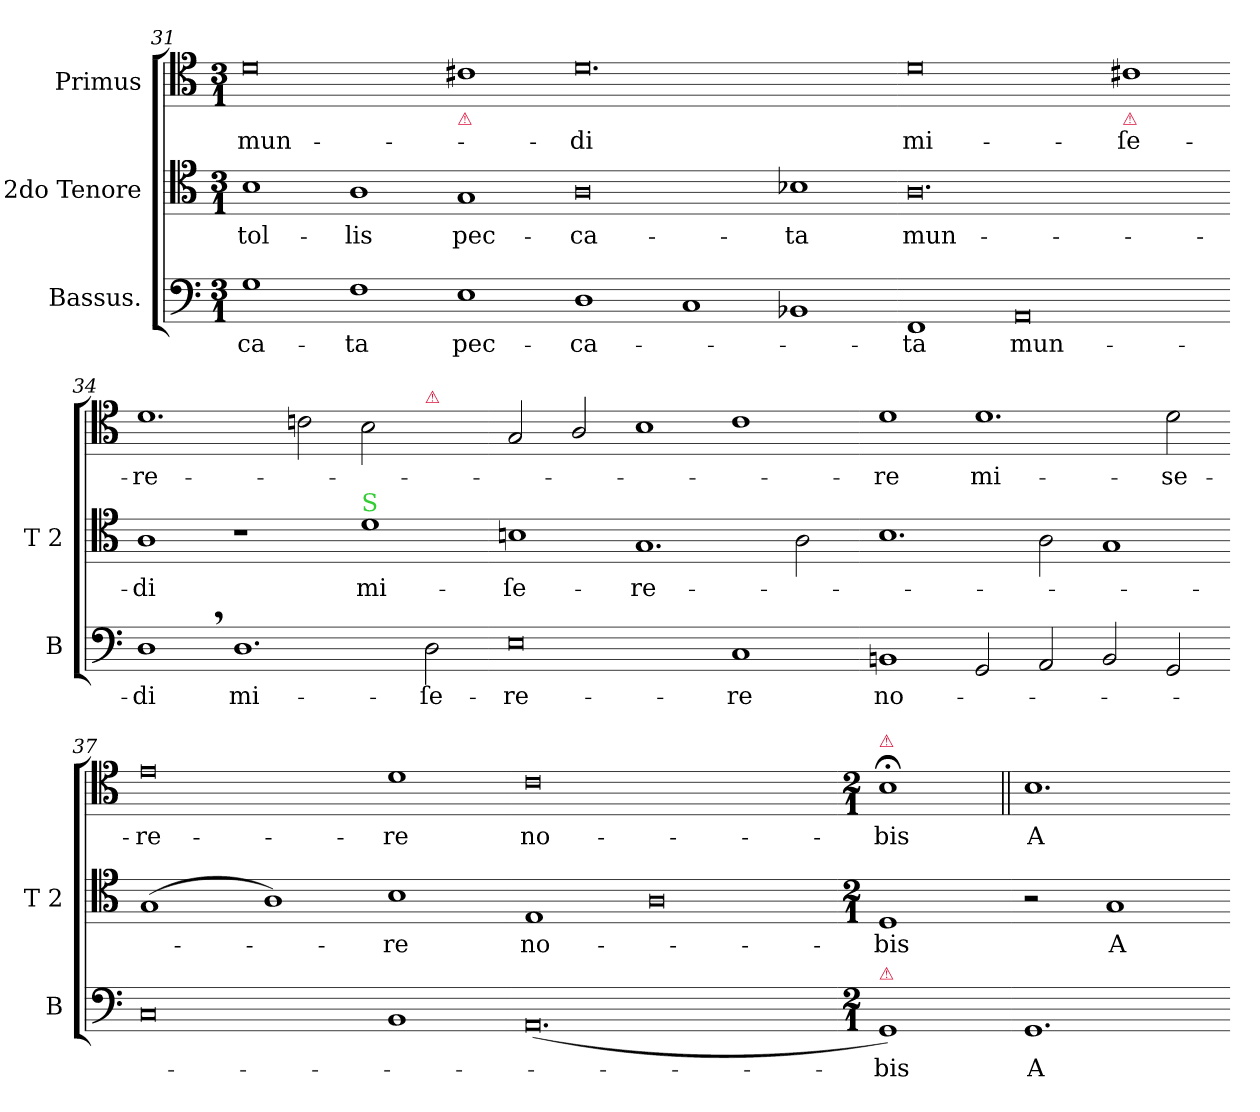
**kern	**text	**kern	**text	**kern	**text
*part3	*part3	*part2	*part2	*part1	*part1
*staff3	*staff3	*staff2	*staff2	*staff1	*staff1
*I"Bassus.	*	*I"2do Tenore	*	*I"Primus	*
*I'B	*	*I'T 2	*	*	*
*clefF4	*	*clefC4	*	*clefC4	*
*k[]	*	*k[]	*	*k[]	*
*M3/1	*	*M3/1	*	*M3/1	*
=31	=31	=31	=31	=31	=31
1G	-ca-	1B	tol-	0d	mun-
1F	-ta	1A	-lis	.	.
!	!	!	!	!LO:TX:b:color=crimson:t=⚠	!
1E	pec-	1G	pec-	1c#X	.
=32-	=32-	=32-	=32-	=32-	=32-
1D	-ca-	0A	-ca-	0.d	-di
1C	.	.	.	.	.
1BB-X	.	1B-X	-ta	.	.
=33-	=33-	=33-	=33-	=33-	=33-
1FF	-ta	0.A	mun-	0d	mi-
0AA	mun-	.	.	.	.
!	!	!	!	!LO:TX:b:color=crimson:t=⚠	!
.	.	.	.	1c#X	-ſe-
=34-	=34-	=34-	=34-	=34-	=34-
1D,<	-di	1A	-di	1.d	-re-
1.D	mi-	1r	.	.	.
.	.	.	.	2cn\	.
!	!	!LO:TX:a:color=limegreen:t=S	!	!	!
.	.	1d	mi-	2B\	.
!	!	!	!	!LO:TX:a:color=crimson:t=⚠	!
2D\	-ſe-	.	.	2ryy	.
=35-	=35-	=35-	=35-	=35-	=35-
0E	-re-	1Bn	-ſe-	2G/	.
.	.	.	.	2A/	.
.	.	1.G	-re-	1B	.
1C	-re	.	.	1c	.
.	.	2A\	.	.	.
=36-	=36-	=36-	=36-	=36-	=36-
1BBn	no-	1.B	.	1d	-re
!	!	!	!	!	!LO:LY:i
2GG/	.	.	.	1.d	mi-
2AA/	.	2A\	.	.	.
2BB/	.	1G	.	.	.
!	!	!	!	!	!LO:LY:i
2GG/	.	.	.	2d\	-se-
=37-	=37-	=37-	=37-	=37-	=37-
!	!	!	!	!	!LO:LY:i
0C	.	(>1G	.	0e	-re-
.	.	1A)	.	.	.
!	!	!	!	!	!LO:LY:i
1BB	.	1B	-re	1d	-re
=38-	=38-	=38-	=38-	=38-	=38-
!	!	!	!	!LO:N:vis=0	!
(>0.AA	.	1E	no-	0.c	no-
.	.	0A	.	.	.
=39-	=39-	=39-	=39-	=39-	=39-
*M2/1	*	*M2/1	*	*M2/1	*
!	!	!	!	!LO:TX:a:color=crimson:t=⚠	!
!LO:TX:a:color=crimson:t=⚠	!	!	!	!	!
1GG)	-bis	1D	-bis	1B;<;	-bis
=-	=||	=-	=||	=||	=||
1.GG	A-	2r	.	1.B	A-
.	.	1G/	A-	.	.
=-	=-	=-	=-	=-	=-
*-	*-	*-	*-	*-	*-
